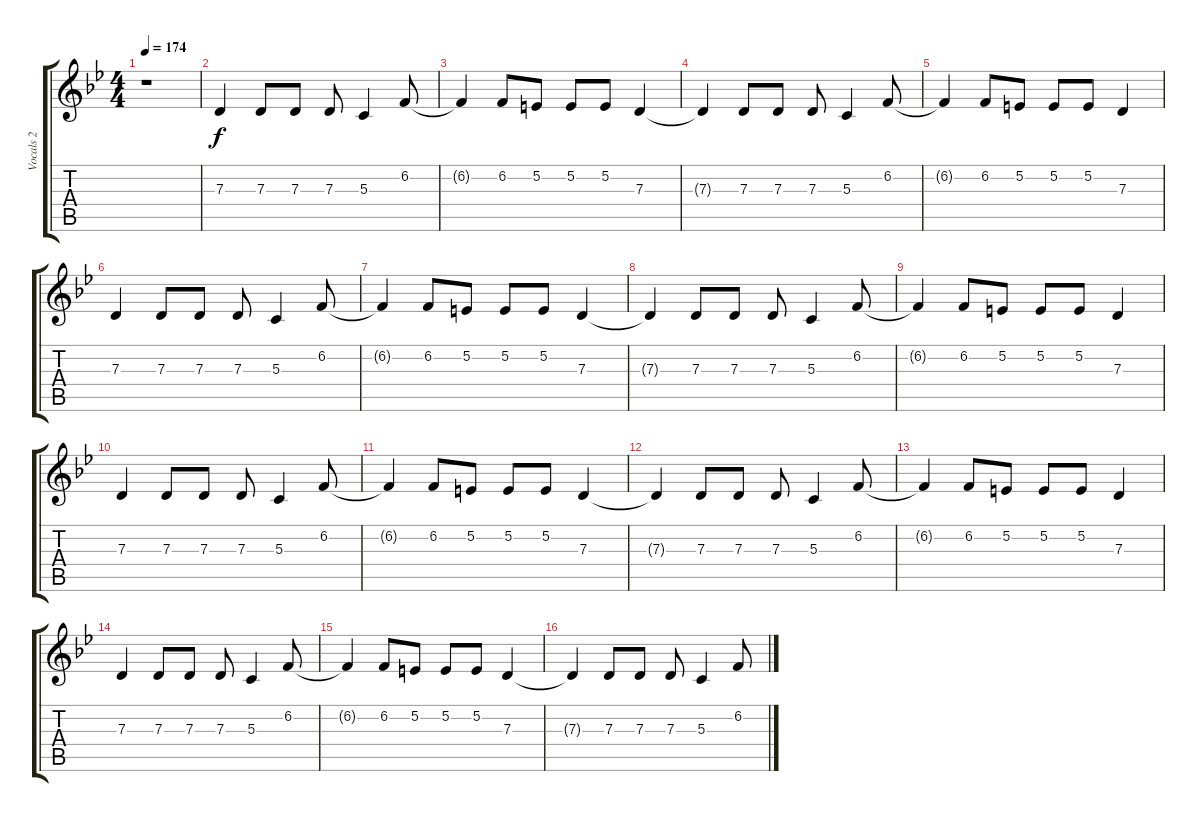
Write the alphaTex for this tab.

\track ("Vocals 2" "Vocals 2") {instrument lead1square}
\staff {score tabs}
\tuning (E4 B3 G3 D3 A2 E2) {hide}
\ts (4 4)
\tempo 174
\clef g2
\ks gminor
r.1{dy f} |
7.3.4 7.3.8 7.3.8 7.3.8 5.3.4 6.2.8 |
6.2{t}.4 6.2.8 5.2.8 5.2.8 5.2.8 7.3.4 |
7.3{t}.4 7.3.8 7.3.8 7.3.8 5.3.4 6.2.8 |
6.2{t}.4 6.2.8 5.2.8 5.2.8 5.2.8 7.3.4 |
7.3.4 7.3.8 7.3.8 7.3.8 5.3.4 6.2.8 |
6.2{t}.4 6.2.8 5.2.8 5.2.8 5.2.8 7.3.4 |
7.3{t}.4 7.3.8 7.3.8 7.3.8 5.3.4 6.2.8 |
6.2{t}.4 6.2.8 5.2.8 5.2.8 5.2.8 7.3.4 |
7.3.4 7.3.8 7.3.8 7.3.8 5.3.4 6.2.8 |
6.2{t}.4 6.2.8 5.2.8 5.2.8 5.2.8 7.3.4 |
7.3{t}.4 7.3.8 7.3.8 7.3.8 5.3.4 6.2.8 |
6.2{t}.4 6.2.8 5.2.8 5.2.8 5.2.8 7.3.4 |
7.3.4 7.3.8 7.3.8 7.3.8 5.3.4 6.2.8 |
6.2{t}.4 6.2.8 5.2.8 5.2.8 5.2.8 7.3.4 |
7.3{t}.4 7.3.8 7.3.8 7.3.8 5.3.4 6.2.8
